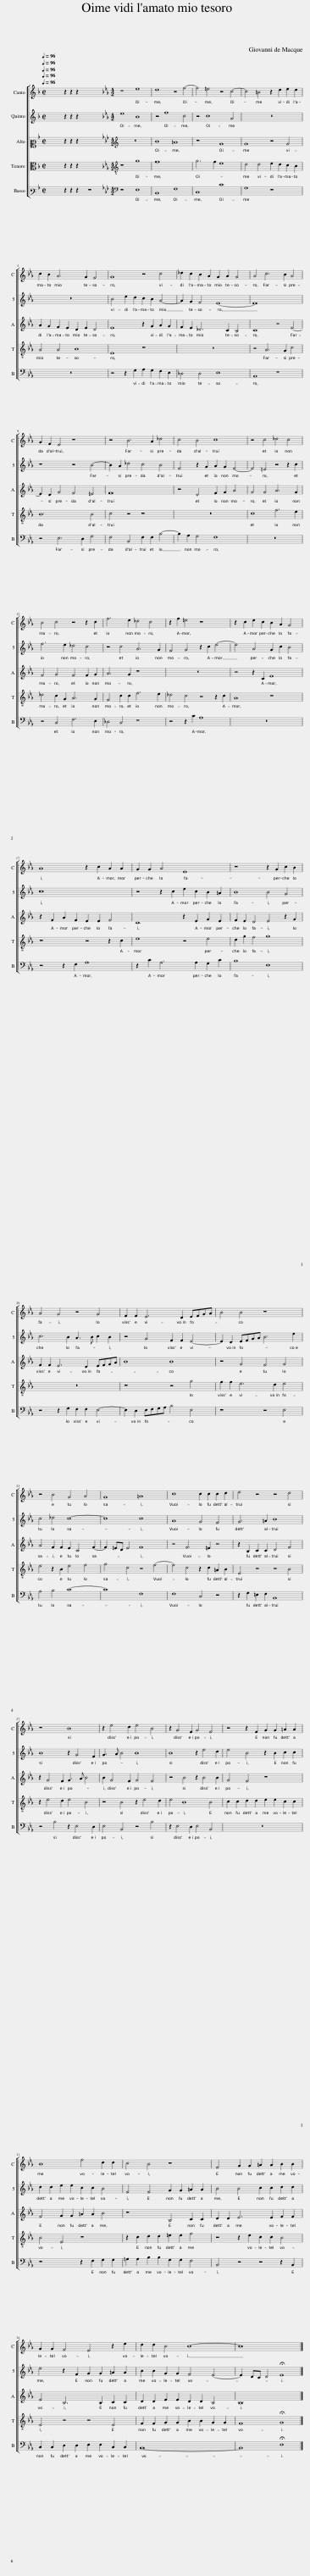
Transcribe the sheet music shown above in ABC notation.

X:1
%%score [ 1 2 3 4 5 ]
L:1/8
Q:1/4=96
M:2/2
I:linebreak $
K:F
V:1 treble
V:2 treble
V:3 alto2
V:4 alto
V:5 bass3
V:1
 x8 | z2 z2 z2 x10 |[K:Eb][M:4/2] z8 e8 | d8 z4 f4- | f4 =e4 z4 c4- | %5
 c4 =B4 z2 d2 e2 d2 |$ c2 B2 A6 G2 F4 | G8 z4 c4 | _d2 c2 B2 A2 G2 A2 G4 | A4 c6 B2 A4 |$ %10
 G2 F2 E4 z8 | z4 B6 A2 _d4 | c4 B4 c8 | z4 c4 _d4 c4 |$ B4 c4 z4 z2 c2 | %15
 f6 e2 _d4 c4 | z2 f2 =e4 z8 | z2 c2 e2 c2 B2 A2 G4 |$ A8 z2 c2 A2 A2 | G2 G2 A4 E8 | %20
 z8 z2 G2 c2 B2 |$ A4 G4 z4 G4 | F2 F2 E6 D2 EFGA | B4 B4 z8 |$ z4 B4 G4 A4 | %25
 G8 =A8 | c8 c2 c2 c2 d2 | e4 z4 z4 d4 |$ z8 B8 | z2 e4 d2 e4 B4 | %30
 z2 G4 F2 G4 F4 | z4 z2 F2 G2 G2 =A2 A2 |$ B8 f4 d2 d2 | c4 B4 z8 | F4 G2 G2 =A2 A2 B2 B2 |$ %35
 G2 G2 F4 E4 z2 e2 | d2 d2 B4 B8- | B16 |] %38
V:2
 x8 | z2 z2 z2 x10 |[K:Eb][M:4/2] e8 B8 | z4 f8 c4 | z4 c8 G4 | %5
 z16 |$ z16 | B4 e2 d2 c2 B2 A4- | A2 G2 F4 E8- | E16 |$ %10
 z8 z4 B4- | B2 A2 _d4 c4 B4 | F4 z2 G2 A2 G2 F4- | F4 =E4 z4 z2 c2 |$ f6 e2 _d4 c4 | %15
 z4 c4 A6 G2 | F4 G4 z2 c2 e4- | e4 A4 G2 c2 B4 |$ c16 | z4 z2 c2 e2 c2 B2 =A2 | %20
 B8 B4 G4 |$ c6 B2 A3 B c2 B2 | z4 G4 F2 F2 E4- | E2 D2 EFGA B6 e2 |$ c4 _d4 c8- | %25
 c8 c8 | A8 G4 F4 | G6 =A2 B8 |$ B8 z2 G4 F2 | G3 A B4 B8 | %30
 B8 z2 e4 d2 | e4 B4 z2 B2 c2 c2 |$ d2 d2 e2 e2 c2 c2 B4 | F4 F4 G2 G2 =A2 A2 | B4 B4 c2 c2 d2 d2 |$ %35
 e4 z2 F2 G2 G2 =A2 A2 | B2 B2 G2 G2 F4 E4- | E2 DC D4 !fermata!E8 |] %38
V:3
 x8 | z2 z2 z2 x10 |[K:Eb][M:4/2][K:treble] z16 | B8 =A8 | z8 G8 | %5
 G8 z4 G4 |$ A2 G2 F2 E2 D2 E2 D4 | E8 z2 G2 A2 G2 | F2 E2 _D6 C2 B,4 | C8 z4 E4- |$ %10
 E2 D2 G4 F4 =E4 | F16 | z4 D4 F2 G2 A4 | G4 G4 A6 G2 |$ F4 G4 F4 F2 G2 | %15
 A6 G2 z8 | z16 | z4 z2 C2 E8 |$ z2 F2 A2 F2 E2 E2 F4 | C8 z2 E2 G2 E2 | %20
 F2 E2 D4 E4 z2 G2 |$ F2 F2 E6 D2 EFGA | B8 B8 | z4 G4 F4 G4 |$ A4 F2 F2 E2 C4 F2- | %25
 F2 =ED E4 F8 | z4 F6 =E2 z4 | z2 B,2 C2 C2 D4 F4 |$ z2 G4 F2 G3 A B4 | B2 G4 F2 G4 F4 | %30
 z4 B4 z2 B4 B2 | G4 F4 z8 |$ F4 G2 G2 =A2 A2 B4 | z8 B,4 C2 C2 | D2 D2 E6 E2 F2 F2 |$ %35
 E4 B,6 B,2 C2 C2 | D2 D2 E2 E2 D2 D2 B,4 | B,16 |] %38
V:4
 x8 | z2 z2 z2 x10 |[K:Eb][M:4/2][K:treble-8] z8 g8 | f16 | g6 f2 e8 | %5
 d4 d4 e2 d2 c2 B2 |$ A4 A4 B8 | E8 z8 | z16 | z4 A6 G2 c4 |$ %10
 B12 B4 | c4 z4 z8 | z16 | c8 f6 e2 |$ _d4 c2 G2 A6 G2 | %15
 F4 c2 c2 f6 e2 | _d4 c4 z4 z2 c2 | A8 z8 |$ z8 z4 z2 c2 | e8 z4 e4 | %20
 d2 g2 f4 g8 |$ z16 | z8 z4 g4 | f2 f2 e6 d2 e4 |$ e4 z2 B2 e4 f4 | %25
 g4 c4 z4 f4- | f4 c4 z2 c2 =A2 B2 | E4 z4 z4 B4 |$ z2 e4 d2 e4 B4 | z4 B4 z2 e4 d2 | %30
 e4 B8 B4 | c2 c2 d2 d2 e2 e2 c2 c2 |$ B4 E4 z8 | z2 c2 d2 d2 =e2 e2 f4 | z4 z2 e2 c2 c2 B4 |$ %35
 E4 z4 z4 E4 | F2 F2 G2 G2 B2 B2 G2 G2 | F8 !fermata!G8 |] %38
V:5
 x8 | z2 z2 z2 x2 z8 |[K:Eb][M:4/2][K:bass] z8 E,8 | B,,8 F,8 | C,8 C8 | %5
 G,8 z8 |$ z16 | z4 z2 G,2 A,2 G,2 F,2 E,2 | _D,4 D,4 E,8 | A,,8 z8 |$ %10
 z4 E,6 D,2 G,4 | F,4 B,,4 F,2 F,2 B,4- | B,2 A,2 G,4 F,8 | z16 |$ z4 C,4 F,6 E,2 | %15
 _D,4 C,4 z8 | z4 z2 C2 A,8 | z16 |$ z4 z2 F,2 A,8 | z2 C2 A,6 A,2 G,2 C2 | %20
 B,8 E,8 |$ z4 z2 G,2 F,2 F,2 E,4- | E,2 D,2 E,F,G,A, B,4 E,4 | z8 z4 E,4 |$ A,4 B,4 C8- | %25
 C8 F,8 | F,8 C,4 z4 | z2 G,2 =E,2 F,2 B,,8 |$ z4 B,4 z2 E,4 D,2 | E,4 B,,4 z4 B,4 | %30
 z2 E,4 D,2 E,4 B,,4 | z16 |$ z8 z2 F,2 G,2 G,2 | =A,2 A,2 B,2 B,2 G,2 G,2 F,4 | B,,4 z4 z4 z2 B,,2 |$ %35
 C,2 C,2 D,2 D,2 E,2 E,2 C,2 C,2 | B,,16- | B,,8 !fermata!E,8 |] %38
